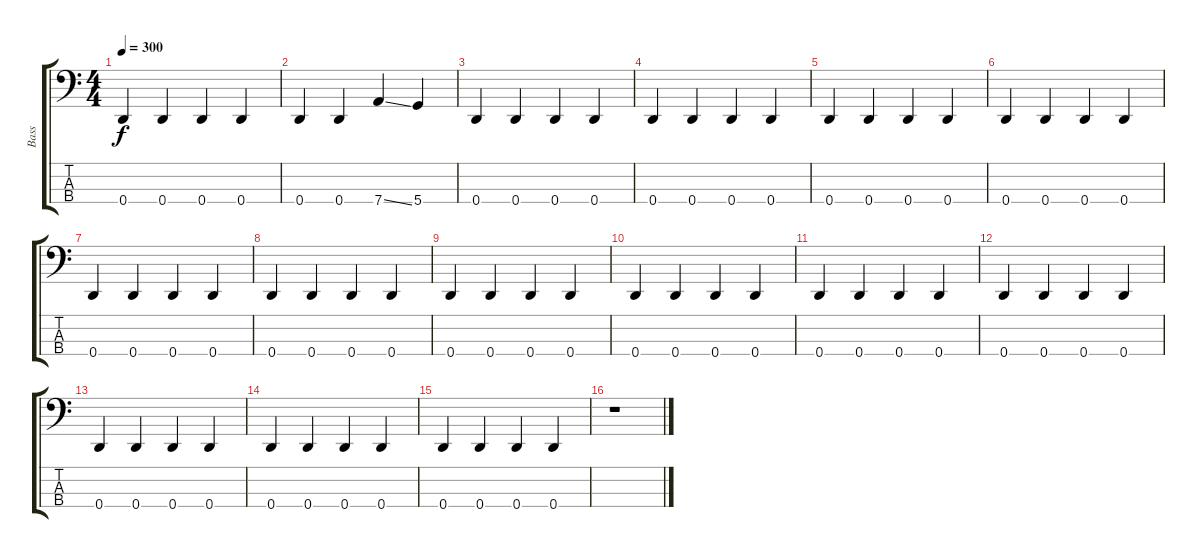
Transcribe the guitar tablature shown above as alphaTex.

\track ("Bass" "Bass") {instrument electricbassfinger}
\staff {score tabs}
\tuning (F2 C2 G1 D1) {hide}
\ts (4 4)
\tempo 300
\clef f4
\ks c
0.4.4{dy f} 0.4.4 0.4.4 0.4.4 |
0.4.4 0.4.4 7.4{ss}.4 5.4.4 |
0.4.4 0.4.4 0.4.4 0.4.4 |
0.4.4 0.4.4 0.4.4 0.4.4 |
0.4.4 0.4.4 0.4.4 0.4.4 |
0.4.4 0.4.4 0.4.4 0.4.4 |
0.4.4 0.4.4 0.4.4 0.4.4 |
0.4.4 0.4.4 0.4.4 0.4.4 |
0.4.4 0.4.4 0.4.4 0.4.4 |
0.4.4 0.4.4 0.4.4 0.4.4 |
0.4.4 0.4.4 0.4.4 0.4.4 |
0.4.4 0.4.4 0.4.4 0.4.4 |
0.4.4 0.4.4 0.4.4 0.4.4 |
0.4.4 0.4.4 0.4.4 0.4.4 |
0.4.4 0.4.4 0.4.4 0.4.4 |
r.1
